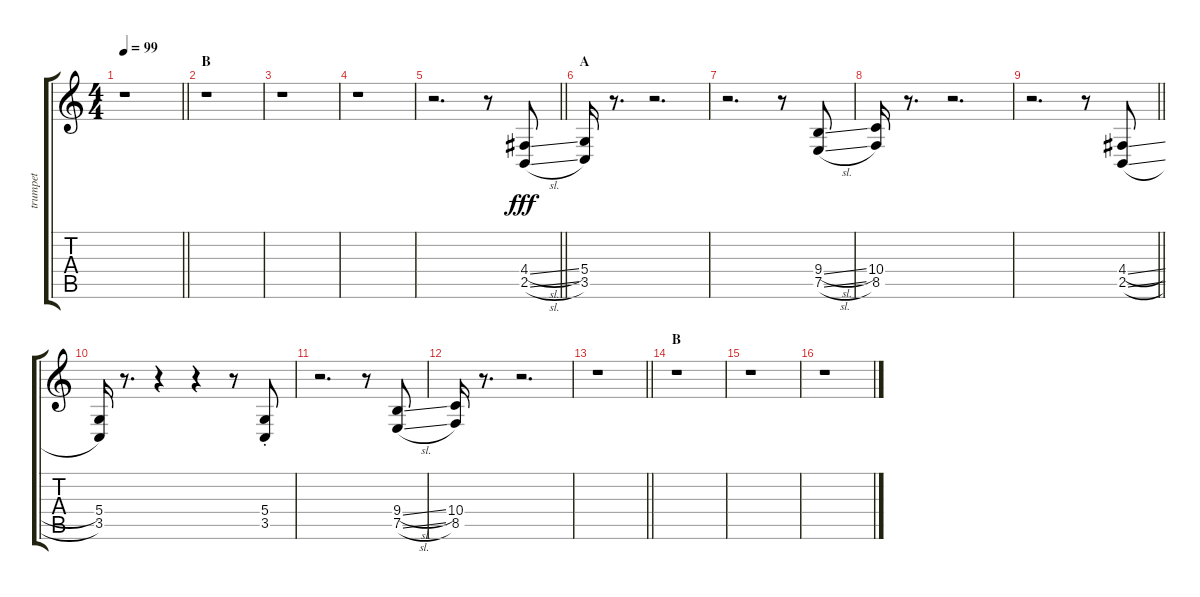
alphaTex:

\track ("trumpet" "trumpet") {instrument brasssection}
\staff {score tabs}
\tuning (E4 B3 G3 D3 A2 E2) {hide}
\ts (4 4)
\tempo 99
\clef g2
\barLineRight lightlight
\ks c
r.1{dy fff} |
\section ("" "B")
r.1 |
r.1 |
r.1 |
\barLineRight lightlight
r.2{d} r.8 (4.4{sl} 2.5{sl}).8 |
\section ("" "A")
(5.4 3.5).16 r.8{d} r.2{d} |
r.2{d} r.8 (9.4{sl} 7.5{sl}).8 |
(10.4 8.5).16 r.8{d} r.2{d} |
\barLineRight lightlight
r.2{d} r.8 (4.4{sl} 2.5{sl}).8 |
(5.4 3.5).16 r.8{d} r.4 r.4 r.8 (5.4{st} 3.5{st}).8 |
r.2{d} r.8 (9.4{sl} 7.5{sl}).8 |
(10.4 8.5).16 r.8{d} r.2{d} |
\barLineRight lightlight
r.1 |
\section ("" "B")
r.1 |
r.1 |
r.1
